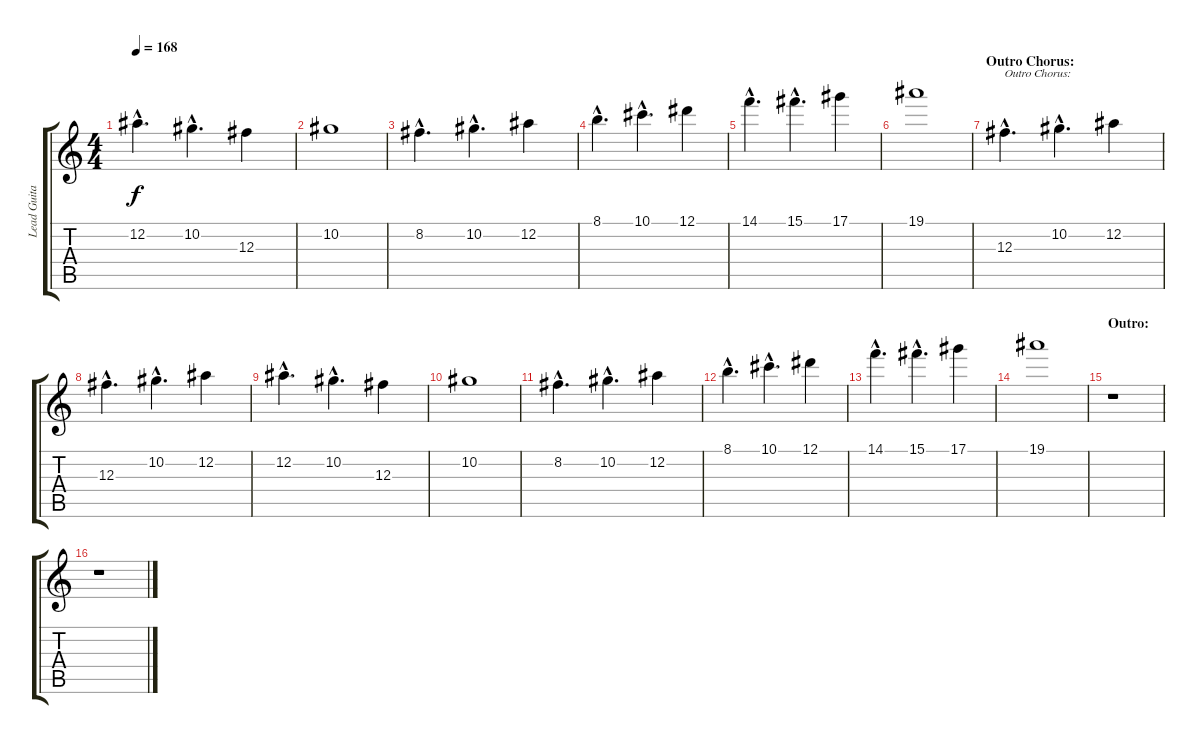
\track ("Lead Guitar 2" "Lead Guita") {instrument distortionguitar}
\staff {score tabs}
\tuning (Eb4 Bb3 Gb3 Db3 Ab2 Eb2) {hide}
\ts (4 4)
\tempo 168
\clef g2
\ks c
12.2{hac}.4{d dy f} 10.2{hac}.4{d} 12.3.4 |
10.2.1 |
8.2{hac}.4{d} 10.2{hac}.4{d} 12.2.4 |
8.1{hac}.4{d} 10.1{hac}.4{d} 12.1.4 |
14.1{hac}.4{d} 15.1{hac}.4{d} 17.1.4 |
19.1.1 |
\section ("" "Outro Chorus:")
12.3{hac}.4{d txt "Outro Chorus:"} 10.2{hac}.4{d} 12.2.4 |
12.3{hac}.4{d} 10.2{hac}.4{d} 12.2.4 |
12.2{hac}.4{d} 10.2{hac}.4{d} 12.3.4 |
10.2.1 |
8.2{hac}.4{d} 10.2{hac}.4{d} 12.2.4 |
8.1{hac}.4{d} 10.1{hac}.4{d} 12.1.4 |
14.1{hac}.4{d} 15.1{hac}.4{d} 17.1.4 |
19.1.1 |
\section ("" "Outro:")
r.1 |
r.1
